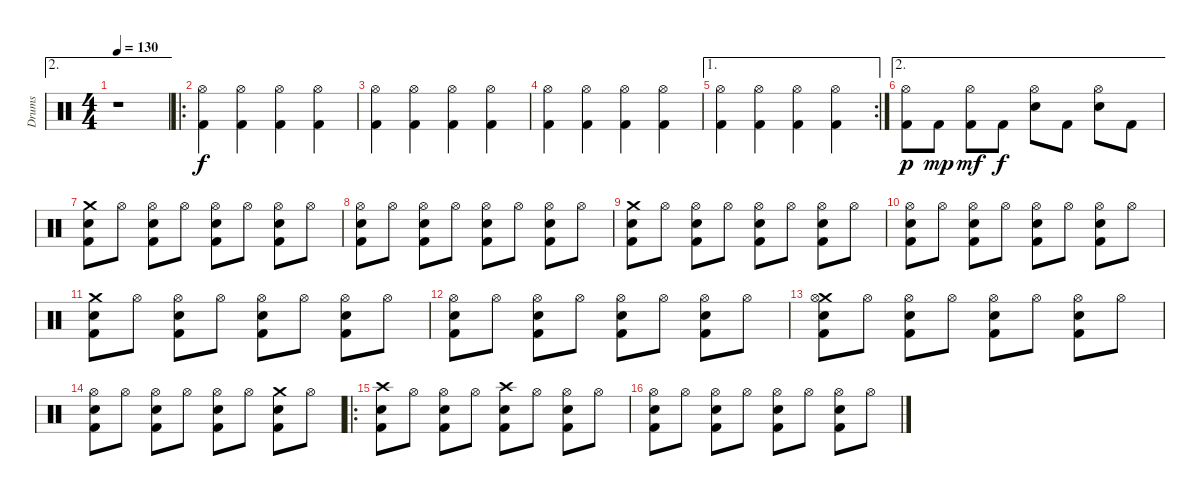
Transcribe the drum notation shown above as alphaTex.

\track ("Drums" "Drums") {instrument percussion}
\staff {score}
\articulation defaults
\ae 2
\ts (4 4)
\tempo 130
\clef neutral
\ks c
r.1{dy f} |
\ro
("Kick (hit) 2" "Hi-Hat (open)").4 ("Kick (hit) 2" "Hi-Hat (open)").4 ("Kick (hit) 2" "Hi-Hat (open)").4 ("Kick (hit) 2" "Hi-Hat (open)").4 |
("Kick (hit) 2" "Hi-Hat (open)").4 ("Kick (hit) 2" "Hi-Hat (open)").4 ("Kick (hit) 2" "Hi-Hat (open)").4 ("Kick (hit) 2" "Hi-Hat (open)").4 |
("Kick (hit) 2" "Hi-Hat (open)").4 ("Kick (hit) 2" "Hi-Hat (open)").4 ("Kick (hit) 2" "Hi-Hat (open)").4 ("Kick (hit) 2" "Hi-Hat (open)").4 |
\ae 1
\rc 2
("Kick (hit) 2" "Hi-Hat (open)").4 ("Kick (hit) 2" "Hi-Hat (open)").4 ("Kick (hit) 2" "Hi-Hat (open)").4 ("Kick (hit) 2" "Hi-Hat (open)").4 |
\ae 2
("Kick (hit) 2" "Hi-Hat (open)").8{dy p} "Kick (hit) 2".8{dy mp} ("Kick (hit) 2" "Hi-Hat (open)").8{dy mf} "Kick (hit) 2".8{dy f} ("Hi-Hat (open)" "Snare (hit) 2").8 "Kick (hit) 2".8 ("Hi-Hat (open)" "Snare (hit) 2").8 "Kick (hit) 2".8 |
("Kick (hit) 2" "Crash medium (hit)" "Snare (hit) 2").8 "Hi-Hat (open)".8 ("Kick (hit) 2" "Hi-Hat (open)" "Snare (hit) 2").8 "Hi-Hat (open)".8 ("Kick (hit) 2" "Hi-Hat (open)" "Snare (hit) 2").8 "Hi-Hat (open)".8 ("Kick (hit) 2" "Hi-Hat (open)" "Snare (hit) 2").8 "Hi-Hat (open)".8 |
("Kick (hit) 2" "Hi-Hat (open)" "Snare (hit) 2").8 "Hi-Hat (open)".8 ("Kick (hit) 2" "Hi-Hat (open)" "Snare (hit) 2").8 "Hi-Hat (open)".8 ("Kick (hit) 2" "Hi-Hat (open)" "Snare (hit) 2").8 "Hi-Hat (open)".8 ("Kick (hit) 2" "Hi-Hat (open)" "Snare (hit) 2").8 "Hi-Hat (open)".8 |
("Kick (hit) 2" "Crash medium (hit)" "Snare (hit) 2").8 "Hi-Hat (open)".8 ("Kick (hit) 2" "Hi-Hat (open)" "Snare (hit) 2").8 "Hi-Hat (open)".8 ("Kick (hit) 2" "Hi-Hat (open)" "Snare (hit) 2").8 "Hi-Hat (open)".8 ("Kick (hit) 2" "Hi-Hat (open)" "Snare (hit) 2").8 "Hi-Hat (open)".8 |
("Kick (hit) 2" "Hi-Hat (open)" "Snare (hit) 2").8 "Hi-Hat (open)".8 ("Kick (hit) 2" "Hi-Hat (open)" "Snare (hit) 2").8 "Hi-Hat (open)".8 ("Kick (hit) 2" "Hi-Hat (open)" "Snare (hit) 2").8 "Hi-Hat (open)".8 ("Kick (hit) 2" "Hi-Hat (open)" "Snare (hit) 2").8 "Hi-Hat (open)".8 |
("Kick (hit) 2" "Crash medium (hit)" "Snare (hit) 2").8 "Hi-Hat (open)".8 ("Kick (hit) 2" "Hi-Hat (open)" "Snare (hit) 2").8 "Hi-Hat (open)".8 ("Kick (hit) 2" "Hi-Hat (open)" "Snare (hit) 2").8 "Hi-Hat (open)".8 ("Kick (hit) 2" "Hi-Hat (open)" "Snare (hit) 2").8 "Hi-Hat (open)".8 |
("Kick (hit) 2" "Hi-Hat (open)" "Snare (hit) 2").8 "Hi-Hat (open)".8 ("Kick (hit) 2" "Hi-Hat (open)" "Snare (hit) 2").8 "Hi-Hat (open)".8 ("Kick (hit) 2" "Hi-Hat (open)" "Snare (hit) 2").8 "Hi-Hat (open)".8 ("Kick (hit) 2" "Hi-Hat (open)" "Snare (hit) 2").8 "Hi-Hat (open)".8 |
("Kick (hit) 2" "Crash medium (hit)" "Hi-Hat (open)" "Snare (hit) 2").8 "Hi-Hat (open)".8 ("Kick (hit) 2" "Hi-Hat (open)" "Snare (hit) 2").8 "Hi-Hat (open)".8 ("Kick (hit) 2" "Hi-Hat (open)" "Snare (hit) 2").8 "Hi-Hat (open)".8 ("Kick (hit) 2" "Hi-Hat (open)" "Snare (hit) 2").8 "Hi-Hat (open)".8 |
("Kick (hit) 2" "Hi-Hat (open)" "Snare (hit) 2").8 "Hi-Hat (open)".8 ("Kick (hit) 2" "Hi-Hat (open)" "Snare (hit) 2").8 "Hi-Hat (open)".8 ("Kick (hit) 2" "Hi-Hat (open)" "Snare (hit) 2").8 "Hi-Hat (open)".8 ("Kick (hit) 2" "Crash medium (hit)" "Snare (hit) 2").8 "Hi-Hat (open)".8 |
\ro
("Kick (hit) 2" "Crash high (hit)" "Snare (hit) 2").8 "Hi-Hat (open)".8 ("Kick (hit) 2" "Hi-Hat (open)" "Snare (hit) 2").8 "Hi-Hat (open)".8 ("Kick (hit) 2" "Crash high (hit)" "Snare (hit) 2").8 "Hi-Hat (open)".8 ("Kick (hit) 2" "Hi-Hat (open)" "Snare (hit) 2").8 "Hi-Hat (open)".8 |
("Kick (hit) 2" "Hi-Hat (open)" "Snare (hit) 2").8 "Hi-Hat (open)".8 ("Kick (hit) 2" "Hi-Hat (open)" "Snare (hit) 2").8 "Hi-Hat (open)".8 ("Kick (hit) 2" "Hi-Hat (open)" "Snare (hit) 2").8 "Hi-Hat (open)".8 ("Kick (hit) 2" "Hi-Hat (open)" "Snare (hit) 2").8 "Hi-Hat (open)".8
